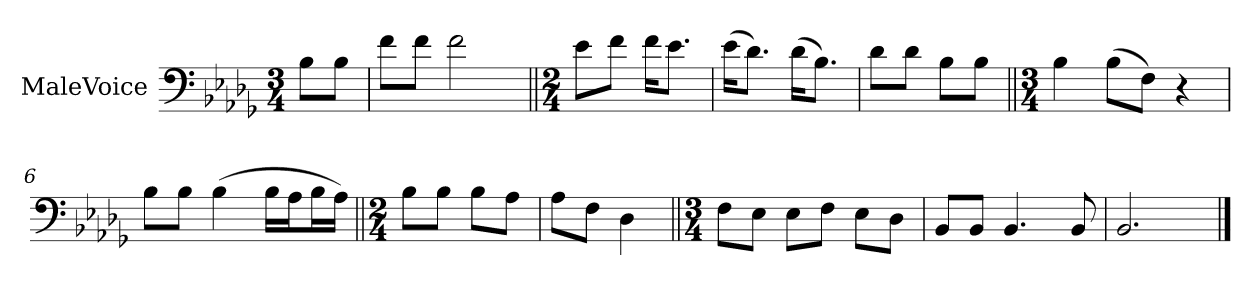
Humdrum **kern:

**kern
*part1
*staff1
*I"MaleVoice
*clefF4
*k[b-e-a-d-g-]
*M3/4
*MM92
=
8B-\L
8B-\J
=1
8f\L
8f\J
2f
=2||
*M2/4
8e-\L
8f\J
16f\KL
8.e-\J
=3
(16e-\KL
8.d-\J)
(16d-\KL
8.B-\J)
=4
8d-\L
8d-\J
8B-\L
8B-\J
=5||
*M3/4
4B-
(8B-\L
8F\J)
4r
=6
8B-\L
8B-\J
(4B-
16B-\LL
16A-\J
16B-\L
16A-\JJ)
=7||
*M2/4
8B-\L
8B-\J
8B-\L
8A-\J
=8
8A-\L
8F\J
4D-
=9||
*M3/4
8F\L
8E-\J
8E-\L
8F\J
8E-\L
8D-\J
=10
8BB-/L
8BB-/J
4.BB-
8BB-
=11
2.BB-
==
*-
